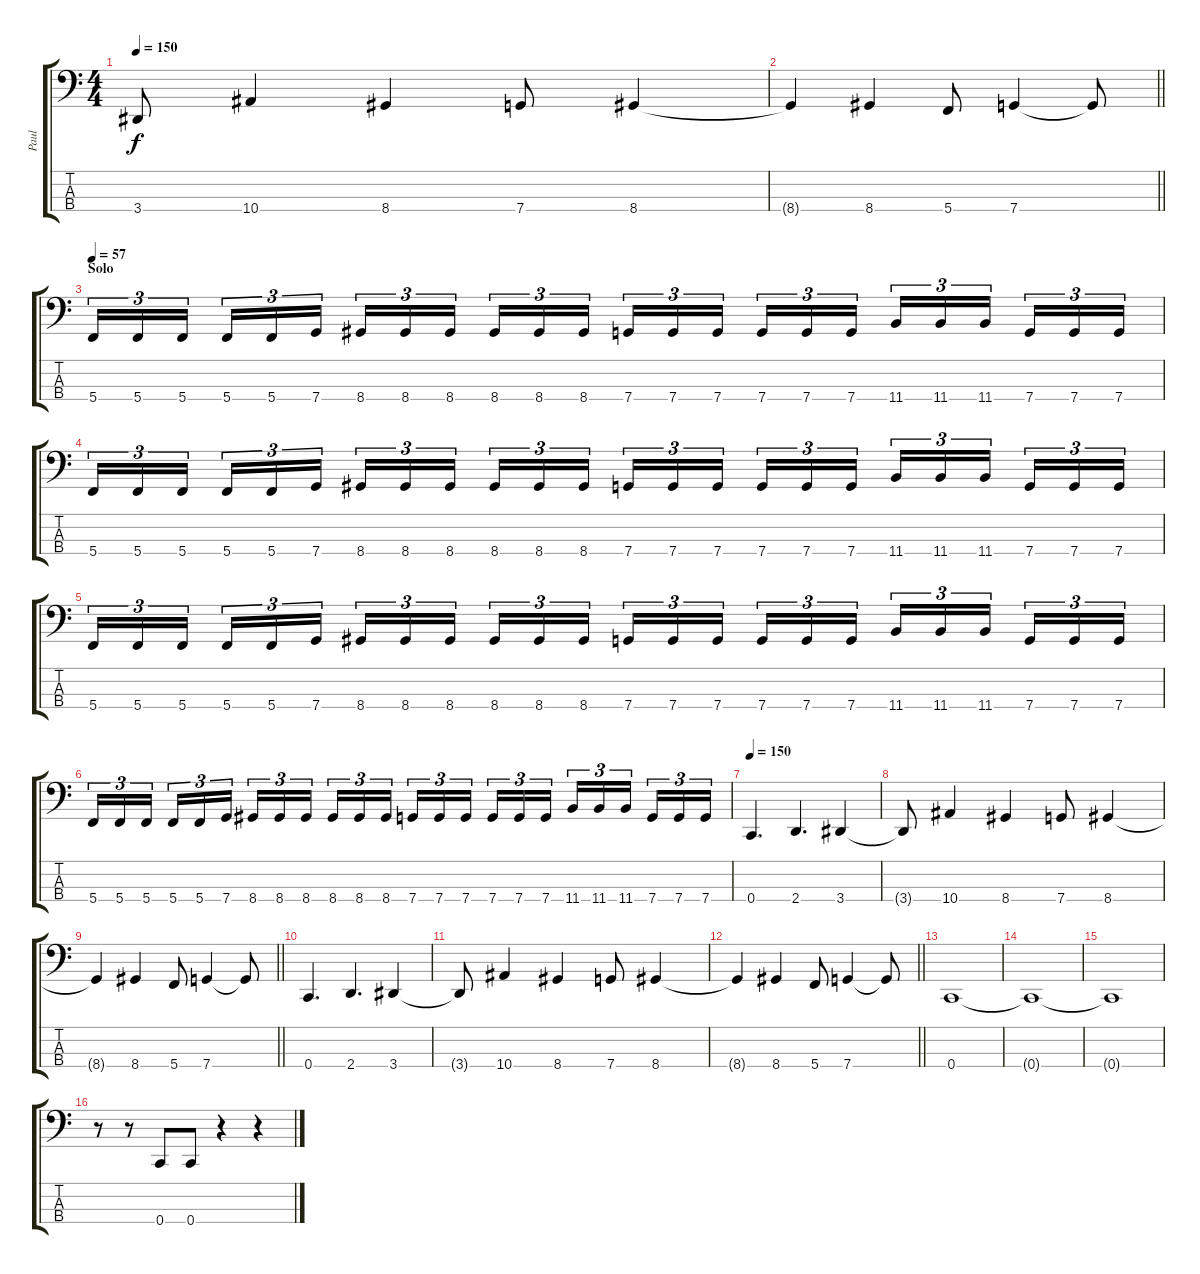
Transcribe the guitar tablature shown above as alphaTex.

\track ("Paul" "Paul") {instrument electricbasspick}
\staff {score tabs}
\tuning (F2 C2 G1 C1) {hide}
\ts (4 4)
\tempo 150
\clef f4
\ks c
3.4{t}.8{dy f} 10.4.4 8.4.4 7.4.8 8.4.4 |
\barLineRight lightlight
8.4{t}.4 8.4.4 5.4.8 7.4.4 7.4{t}.8 |
\section ("" "Solo")
\tempo 57
5.4.16{tu (3 2)} 5.4.16{tu (3 2)} 5.4.16{tu (3 2) beam splitsecondary} 5.4.16{tu (3 2)} 5.4.16{tu (3 2)} 7.4.16{tu (3 2)} 8.4.16{tu (3 2)} 8.4.16{tu (3 2)} 8.4.16{tu (3 2) beam splitsecondary} 8.4.16{tu (3 2)} 8.4.16{tu (3 2)} 8.4.16{tu (3 2)} 7.4.16{tu (3 2)} 7.4.16{tu (3 2)} 7.4.16{tu (3 2) beam splitsecondary} 7.4.16{tu (3 2)} 7.4.16{tu (3 2)} 7.4.16{tu (3 2)} 11.4.16{tu (3 2)} 11.4.16{tu (3 2)} 11.4.16{tu (3 2) beam splitsecondary} 7.4.16{tu (3 2)} 7.4.16{tu (3 2)} 7.4.16{tu (3 2)} |
5.4.16{tu (3 2)} 5.4.16{tu (3 2)} 5.4.16{tu (3 2) beam splitsecondary} 5.4.16{tu (3 2)} 5.4.16{tu (3 2)} 7.4.16{tu (3 2)} 8.4.16{tu (3 2)} 8.4.16{tu (3 2)} 8.4.16{tu (3 2) beam splitsecondary} 8.4.16{tu (3 2)} 8.4.16{tu (3 2)} 8.4.16{tu (3 2)} 7.4.16{tu (3 2)} 7.4.16{tu (3 2)} 7.4.16{tu (3 2) beam splitsecondary} 7.4.16{tu (3 2)} 7.4.16{tu (3 2)} 7.4.16{tu (3 2)} 11.4.16{tu (3 2)} 11.4.16{tu (3 2)} 11.4.16{tu (3 2) beam splitsecondary} 7.4.16{tu (3 2)} 7.4.16{tu (3 2)} 7.4.16{tu (3 2)} |
5.4.16{tu (3 2)} 5.4.16{tu (3 2)} 5.4.16{tu (3 2) beam splitsecondary} 5.4.16{tu (3 2)} 5.4.16{tu (3 2)} 7.4.16{tu (3 2)} 8.4.16{tu (3 2)} 8.4.16{tu (3 2)} 8.4.16{tu (3 2) beam splitsecondary} 8.4.16{tu (3 2)} 8.4.16{tu (3 2)} 8.4.16{tu (3 2)} 7.4.16{tu (3 2)} 7.4.16{tu (3 2)} 7.4.16{tu (3 2) beam splitsecondary} 7.4.16{tu (3 2)} 7.4.16{tu (3 2)} 7.4.16{tu (3 2)} 11.4.16{tu (3 2)} 11.4.16{tu (3 2)} 11.4.16{tu (3 2) beam splitsecondary} 7.4.16{tu (3 2)} 7.4.16{tu (3 2)} 7.4.16{tu (3 2)} |
5.4.16{tu (3 2)} 5.4.16{tu (3 2)} 5.4.16{tu (3 2) beam splitsecondary} 5.4.16{tu (3 2)} 5.4.16{tu (3 2)} 7.4.16{tu (3 2)} 8.4.16{tu (3 2)} 8.4.16{tu (3 2)} 8.4.16{tu (3 2) beam splitsecondary} 8.4.16{tu (3 2)} 8.4.16{tu (3 2)} 8.4.16{tu (3 2)} 7.4.16{tu (3 2)} 7.4.16{tu (3 2)} 7.4.16{tu (3 2) beam splitsecondary} 7.4.16{tu (3 2)} 7.4.16{tu (3 2)} 7.4.16{tu (3 2)} 11.4.16{tu (3 2)} 11.4.16{tu (3 2)} 11.4.16{tu (3 2) beam splitsecondary} 7.4.16{tu (3 2)} 7.4.16{tu (3 2)} 7.4.16{tu (3 2)} |
\tempo 150
0.4.4{d} 2.4.4{d} 3.4.4 |
3.4{t}.8 10.4.4 8.4.4 7.4.8 8.4.4 |
\barLineRight lightlight
8.4{t}.4 8.4.4 5.4.8 7.4.4 7.4{t}.8 |
0.4.4{d} 2.4.4{d} 3.4.4 |
3.4{t}.8 10.4.4 8.4.4 7.4.8 8.4.4 |
\barLineRight lightlight
8.4{t}.4 8.4.4 5.4.8 7.4.4 7.4{t}.8 |
0.4.1 |
0.4{t}.1 |
0.4{t}.1 |
r.8 r.8 0.4.8 0.4.8 r.4 r.4
